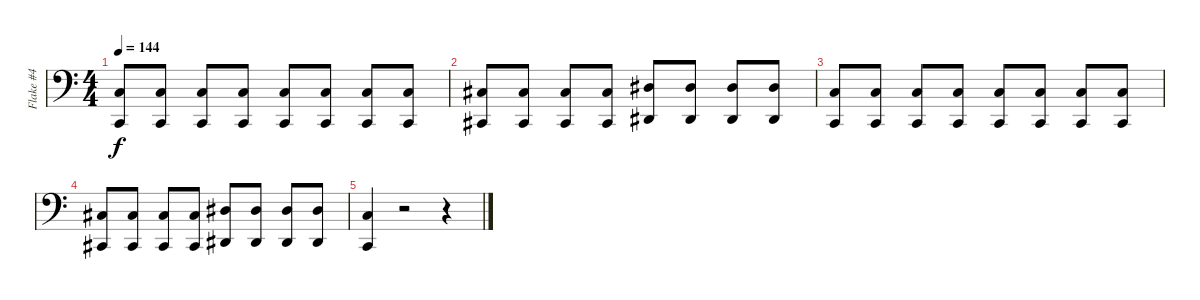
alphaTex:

\track ("Flake #4" "Flake #4") {instrument synthbass2}
\staff {score}
\tuning (G2 D2 A1 E1 B0) {hide}
\ts (4 4)
\tempo 144
\clef f4
\ks c
(3.3 1.5).8{dy f} (3.3 1.5).8 (3.3 1.5).8 (3.3 1.5).8 (3.3 1.5).8 (3.3 1.5).8 (3.3 1.5).8 (3.3 1.5).8 |
(4.3 2.5).8 (4.3 2.5).8 (4.3 2.5).8 (4.3 2.5).8 (6.3 4.5).8 (6.3 4.5).8 (6.3 4.5).8 (6.3 4.5).8 |
(3.3 1.5).8 (3.3 1.5).8 (3.3 1.5).8 (3.3 1.5).8 (3.3 1.5).8 (3.3 1.5).8 (3.3 1.5).8 (3.3 1.5).8 |
(4.3 2.5).8 (4.3 2.5).8 (4.3 2.5).8 (4.3 2.5).8 (6.3 4.5).8 (6.3 4.5).8 (6.3 4.5).8 (6.3 4.5).8 |
(3.3 1.5).4 r.2 r.4
